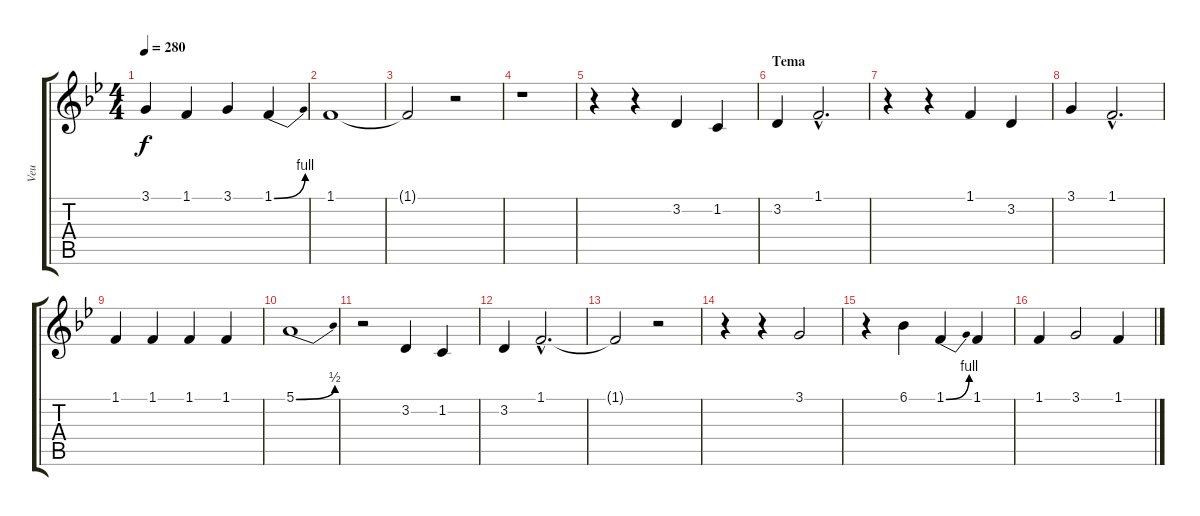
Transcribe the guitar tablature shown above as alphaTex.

\track ("Veu" "Veu") {instrument bassoon}
\staff {score tabs}
\tuning (E4 B3 G3 D3 A2 E2) {hide}
\ts (4 4)
\tempo 280
\clef g2
\ks bb
3.1.4{dy f} 1.1.4 3.1.4 1.1{be (bend 0 0 60 4)}.4 |
1.1.1 |
1.1{t}.2 r.2 |
r.1 |
r.4 r.4 3.2.4 1.2.4 |
\section ("" "Tema")
3.2.4 1.1{hac}.2{d} |
r.4 r.4 1.1.4 3.2.4 |
3.1.4 1.1{hac}.2{d} |
1.1.4 1.1.4 1.1.4 1.1.4 |
5.1{be (bend 0 0 60 2)}.1 |
r.2 3.2.4 1.2.4 |
3.2.4 1.1{hac}.2{d} |
1.1{t}.2 r.2 |
r.4 r.4 3.1.2 |
r.4 6.1.4 1.1{be (bend 0 0 60 4)}.4 1.1.4 |
1.1.4 3.1.2 1.1.4
